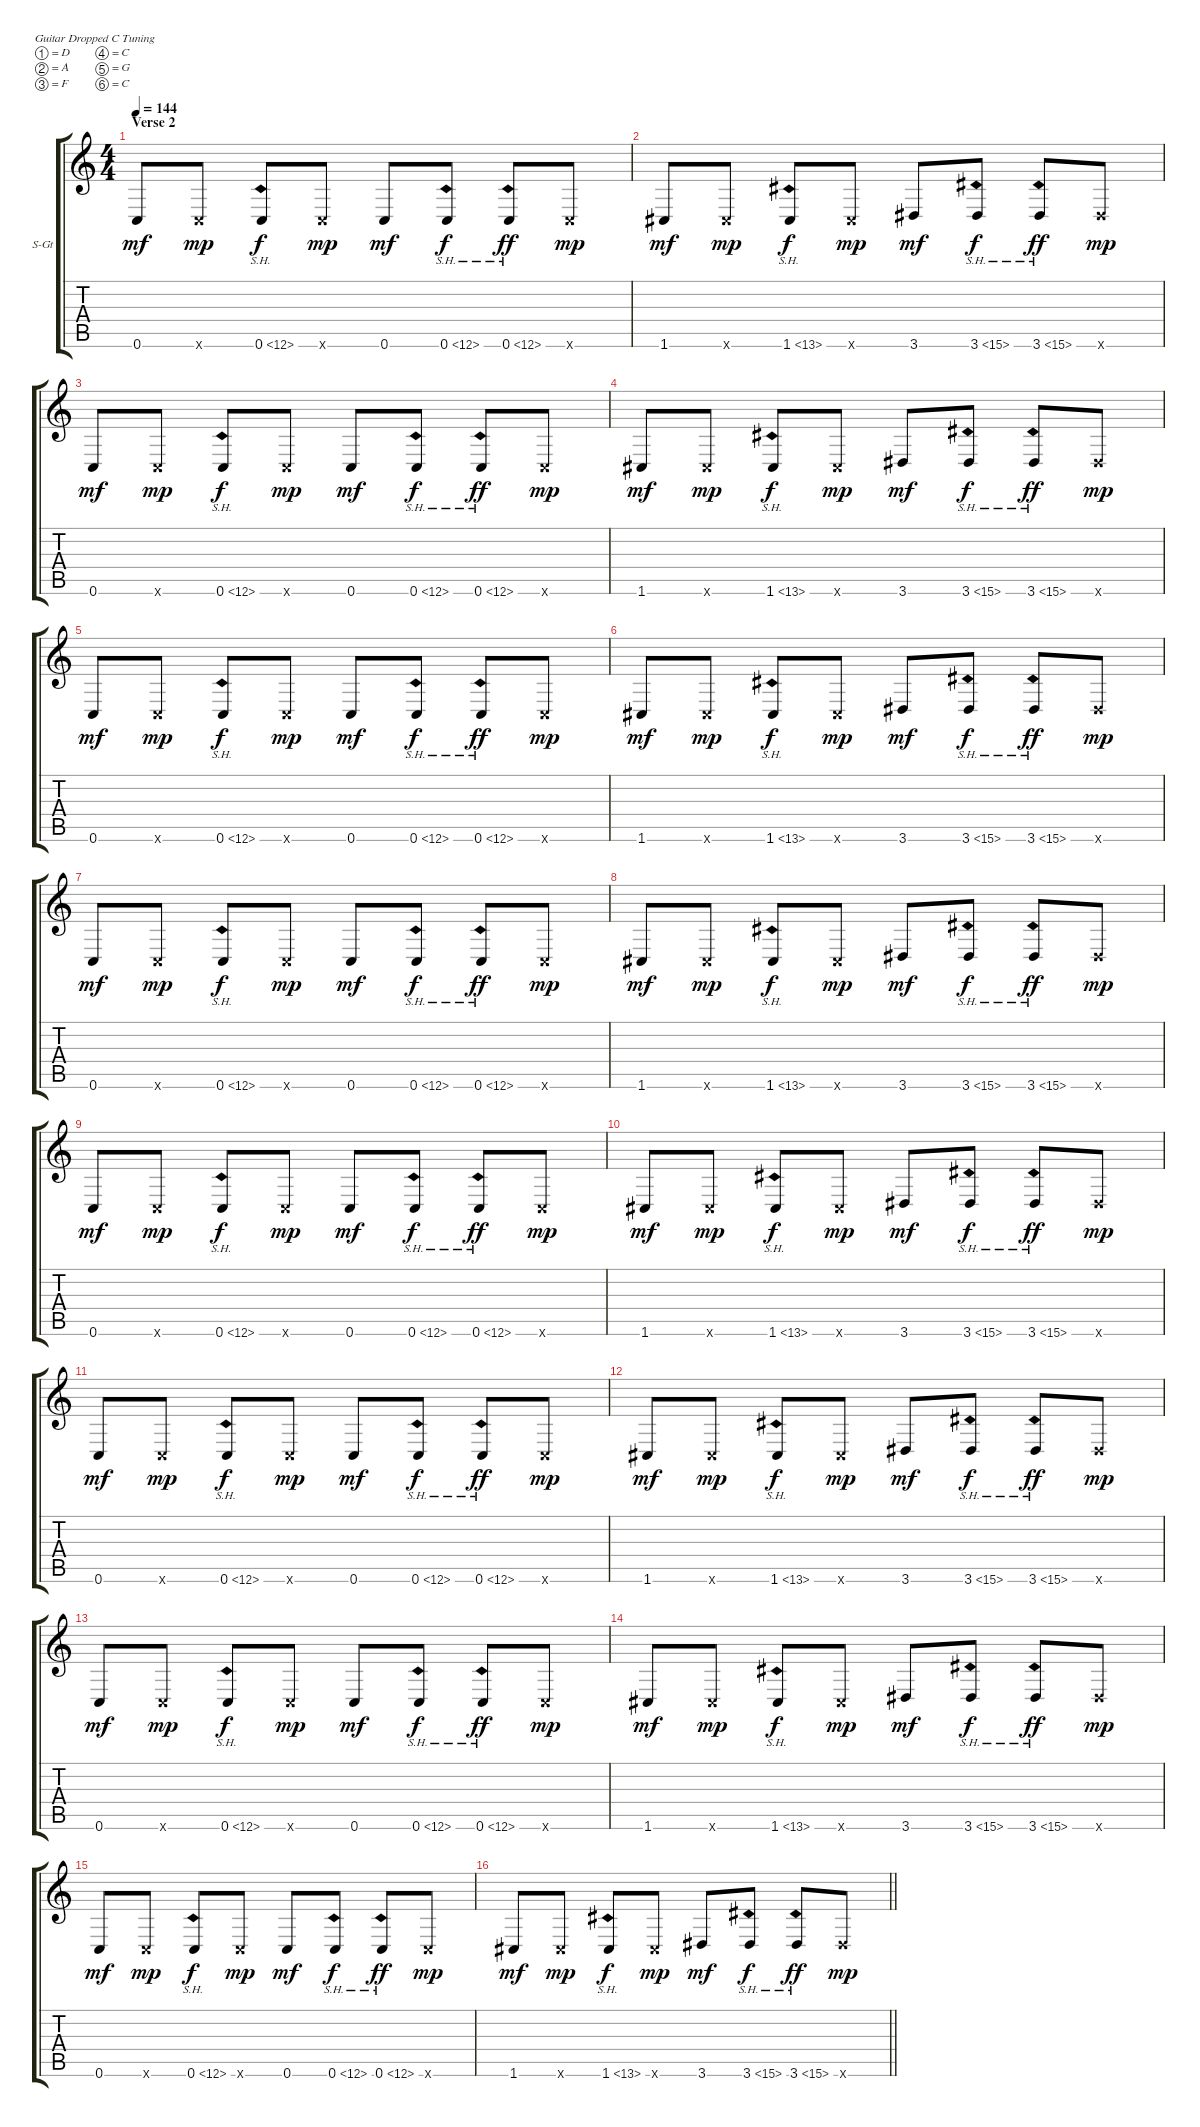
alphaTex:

\bracketExtendMode groupsimilarinstruments
\firstSystemTrackNameOrientation horizontal
\otherSystemsTrackNameOrientation horizontal
\track ("Flake 1" "S-Gt") {instrument lead8bassandlead}
\staff {score tabs}
\tuning (D4 A3 F3 C3 G2 C2)
\displaytranspose 12
\ts (4 4)
\section ("" "Verse 2")
\tempo 144
\clef g2
\ks c
0.6.8{dy mf} 0.6{x}.8{dy mp} 0.6{sh 12}.8{dy f} 0.6{x}.8{dy mp} 0.6.8{dy mf} 0.6{sh 12}.8{dy f} 0.6{sh 12}.8{dy ff} 0.6{x}.8{dy mp} |
1.6.8{dy mf} 1.6{x}.8{dy mp} 1.6{sh 12}.8{dy f} 1.6{x}.8{dy mp} 3.6.8{dy mf} 3.6{sh 12}.8{dy f} 3.6{sh 12}.8{dy ff} 3.6{x}.8{dy mp} |
0.6.8{dy mf} 0.6{x}.8{dy mp} 0.6{sh 12}.8{dy f} 0.6{x}.8{dy mp} 0.6.8{dy mf} 0.6{sh 12}.8{dy f} 0.6{sh 12}.8{dy ff} 0.6{x}.8{dy mp} |
1.6.8{dy mf} 1.6{x}.8{dy mp} 1.6{sh 12}.8{dy f} 1.6{x}.8{dy mp} 3.6.8{dy mf} 3.6{sh 12}.8{dy f} 3.6{sh 12}.8{dy ff} 3.6{x}.8{dy mp} |
0.6.8{dy mf} 0.6{x}.8{dy mp} 0.6{sh 12}.8{dy f} 0.6{x}.8{dy mp} 0.6.8{dy mf} 0.6{sh 12}.8{dy f} 0.6{sh 12}.8{dy ff} 0.6{x}.8{dy mp} |
1.6.8{dy mf} 1.6{x}.8{dy mp} 1.6{sh 12}.8{dy f} 1.6{x}.8{dy mp} 3.6.8{dy mf} 3.6{sh 12}.8{dy f} 3.6{sh 12}.8{dy ff} 3.6{x}.8{dy mp} |
0.6.8{dy mf} 0.6{x}.8{dy mp} 0.6{sh 12}.8{dy f} 0.6{x}.8{dy mp} 0.6.8{dy mf} 0.6{sh 12}.8{dy f} 0.6{sh 12}.8{dy ff} 0.6{x}.8{dy mp} |
1.6.8{dy mf} 1.6{x}.8{dy mp} 1.6{sh 12}.8{dy f} 1.6{x}.8{dy mp} 3.6.8{dy mf} 3.6{sh 12}.8{dy f} 3.6{sh 12}.8{dy ff} 3.6{x}.8{dy mp} |
0.6.8{dy mf} 0.6{x}.8{dy mp} 0.6{sh 12}.8{dy f} 0.6{x}.8{dy mp} 0.6.8{dy mf} 0.6{sh 12}.8{dy f} 0.6{sh 12}.8{dy ff} 0.6{x}.8{dy mp} |
1.6.8{dy mf} 1.6{x}.8{dy mp} 1.6{sh 12}.8{dy f} 1.6{x}.8{dy mp} 3.6.8{dy mf} 3.6{sh 12}.8{dy f} 3.6{sh 12}.8{dy ff} 3.6{x}.8{dy mp} |
0.6.8{dy mf} 0.6{x}.8{dy mp} 0.6{sh 12}.8{dy f} 0.6{x}.8{dy mp} 0.6.8{dy mf} 0.6{sh 12}.8{dy f} 0.6{sh 12}.8{dy ff} 0.6{x}.8{dy mp} |
1.6.8{dy mf} 1.6{x}.8{dy mp} 1.6{sh 12}.8{dy f} 1.6{x}.8{dy mp} 3.6.8{dy mf} 3.6{sh 12}.8{dy f} 3.6{sh 12}.8{dy ff} 3.6{x}.8{dy mp} |
0.6.8{dy mf} 0.6{x}.8{dy mp} 0.6{sh 12}.8{dy f} 0.6{x}.8{dy mp} 0.6.8{dy mf} 0.6{sh 12}.8{dy f} 0.6{sh 12}.8{dy ff} 0.6{x}.8{dy mp} |
1.6.8{dy mf} 1.6{x}.8{dy mp} 1.6{sh 12}.8{dy f} 1.6{x}.8{dy mp} 3.6.8{dy mf} 3.6{sh 12}.8{dy f} 3.6{sh 12}.8{dy ff} 3.6{x}.8{dy mp} |
0.6.8{dy mf} 0.6{x}.8{dy mp} 0.6{sh 12}.8{dy f} 0.6{x}.8{dy mp} 0.6.8{dy mf} 0.6{sh 12}.8{dy f} 0.6{sh 12}.8{dy ff} 0.6{x}.8{dy mp} |
\barLineRight lightlight
1.6.8{dy mf} 1.6{x}.8{dy mp} 1.6{sh 12}.8{dy f} 1.6{x}.8{dy mp} 3.6.8{dy mf} 3.6{sh 12}.8{dy f} 3.6{sh 12}.8{dy ff} 3.6{x}.8{dy mp}
